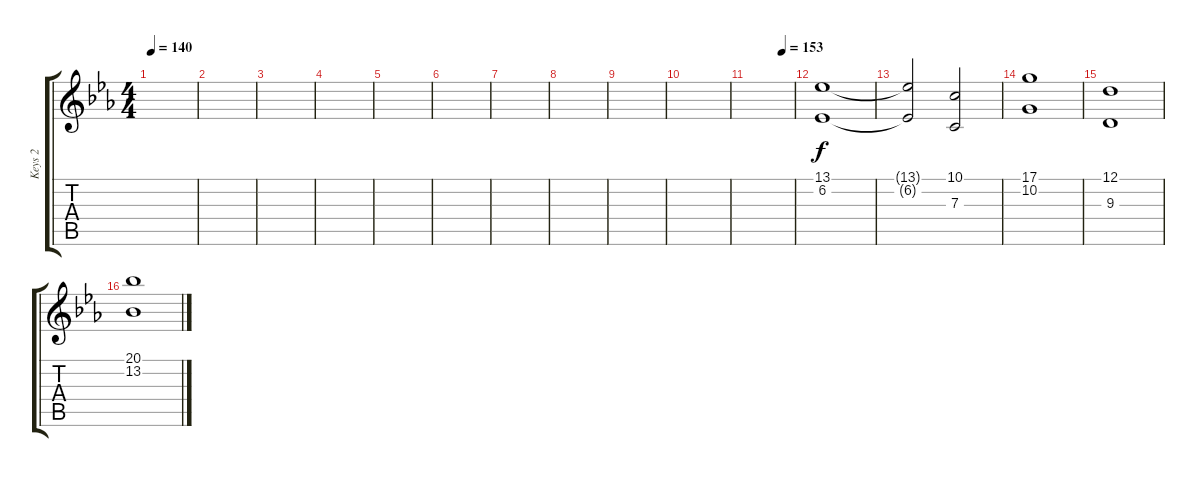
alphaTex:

\track ("Keys 2" "Keys 2") {instrument pad5bowed}
\staff {score tabs}
\tuning (D4 A3 F3 C3 G2 C2) {hide}
\ts (4 4)
\tempo 140
\clef g2
\ks cminor
|
|
|
|
|
|
|
|
|
|
\tempo (153 0.75)
|
(13.1 6.2).1{instrument pad5bowed} |
(13.1{t} 6.2{t}).2 (10.1 7.3).2 |
(17.1 10.2).1 |
(12.1 9.3).1 |
(20.1 13.2).1
